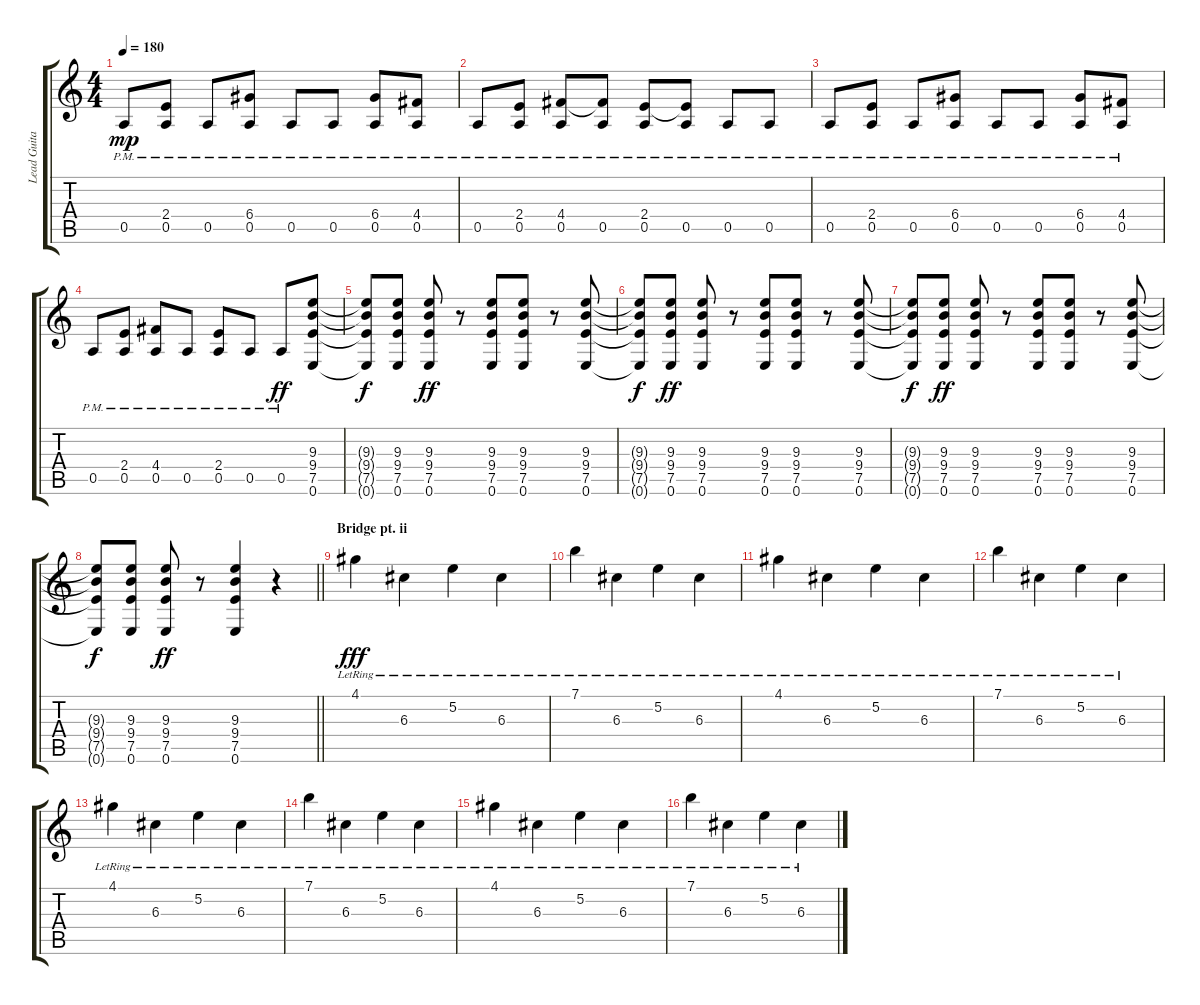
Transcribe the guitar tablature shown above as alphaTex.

\track ("Lead Guitar" "Lead Guita") {instrument overdrivenguitar}
\staff {score tabs}
\tuning (E4 B3 G3 D3 A2 E2) {hide}
\ts (4 4)
\tempo 180
\clef g2
\ks c
0.5{pm}.8{dy mp} (2.4{pm} 0.5{pm}).8 0.5{pm}.8 (6.4{pm} 0.5{pm}).8 0.5{pm}.8 0.5{pm}.8 (6.4{pm} 0.5{pm}).8 (4.4{pm} 0.5{pm}).8 |
0.5{pm}.8 (2.4{pm} 0.5{pm}).8 (4.4{pm} 0.5{pm}).8 (4.4{t} 0.5{pm}).8 (2.4{pm} 0.5{pm}).8 (2.4{t} 0.5{pm}).8 0.5{pm}.8 0.5{pm}.8 |
0.5{pm}.8 (2.4{pm} 0.5{pm}).8 0.5{pm}.8 (6.4{pm} 0.5{pm}).8 0.5{pm}.8 0.5{pm}.8 (6.4{pm} 0.5{pm}).8 (4.4{pm} 0.5{pm}).8 |
0.5{pm}.8 (2.4{pm} 0.5{pm}).8 (4.4{pm} 0.5{pm}).8 0.5{pm}.8 (2.4{pm} 0.5{pm}).8 0.5{pm}.8 0.5{pm}.8{dy ff} (9.3 9.4 7.5 0.6).8 |
(9.3{t} 9.4{t} 7.5{t} 0.6{t}).8{dy f} (9.3 9.4 7.5 0.6).8 (9.3 9.4 7.5 0.6).8{dy ff} r.8 (9.3 9.4 7.5 0.6).8 (9.3 9.4 7.5 0.6).8 r.8 (9.3 9.4 7.5 0.6).8 |
(9.3{t} 9.4{t} 7.5{t} 0.6{t}).8{dy f} (9.3 9.4 7.5 0.6).8{dy ff} (9.3 9.4 7.5 0.6).8 r.8 (9.3 9.4 7.5 0.6).8 (9.3 9.4 7.5 0.6).8 r.8 (9.3 9.4 7.5 0.6).8 |
(9.3{t} 9.4{t} 7.5{t} 0.6{t}).8{dy f} (9.3 9.4 7.5 0.6).8{dy ff} (9.3 9.4 7.5 0.6).8 r.8 (9.3 9.4 7.5 0.6).8 (9.3 9.4 7.5 0.6).8 r.8 (9.3 9.4 7.5 0.6).8 |
\barLineRight lightlight
(9.3{t} 9.4{t} 7.5{t} 0.6{t}).8{dy f} (9.3 9.4 7.5 0.6).8 (9.3 9.4 7.5 0.6).8{dy ff} r.8 (9.3 9.4 7.5 0.6).4 r.4 |
\section ("" "Bridge pt. ii")
4.1{lr}.4{dy fff instrument electricguitarclean} 6.3{lr}.4 5.2{lr}.4 6.3{lr}.4 |
7.1{lr}.4 6.3{lr}.4 5.2{lr}.4 6.3{lr}.4 |
4.1{lr}.4 6.3{lr}.4 5.2{lr}.4 6.3{lr}.4 |
7.1{lr}.4 6.3{lr}.4 5.2{lr}.4 6.3{lr}.4 |
4.1{lr}.4 6.3{lr}.4 5.2{lr}.4 6.3{lr}.4 |
7.1{lr}.4 6.3{lr}.4 5.2{lr}.4 6.3{lr}.4 |
4.1{lr}.4 6.3{lr}.4 5.2{lr}.4 6.3{lr}.4 |
7.1{lr}.4 6.3{lr}.4 5.2{lr}.4 6.3{lr}.4
